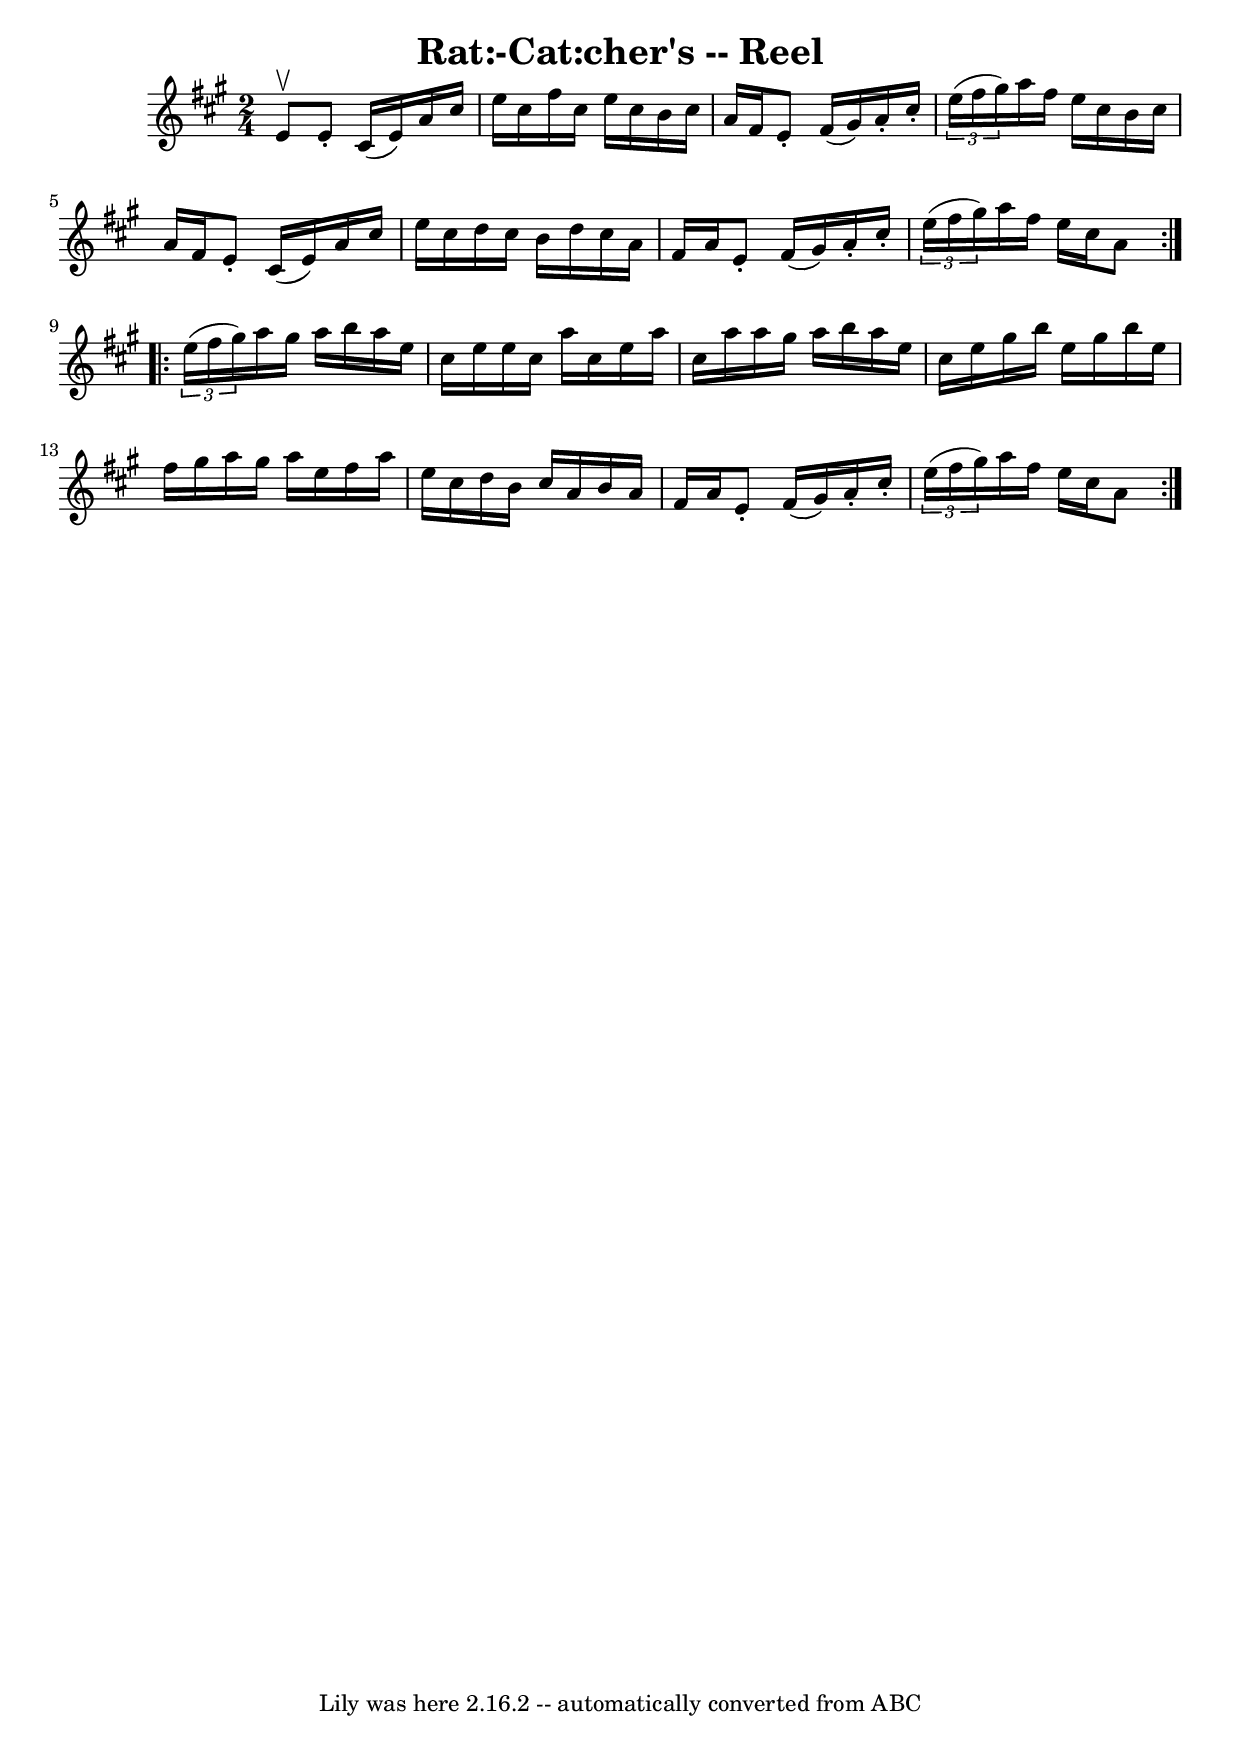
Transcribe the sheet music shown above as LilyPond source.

\version "2.16.2"
\include "Mammoth.ily"
\header {
  %% book = "Ryan's Mammoth Collection"
 crossRefNumber = "1"
 footnotes = ""
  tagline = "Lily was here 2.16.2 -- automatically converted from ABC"
  title = "Rat:-Cat:cher's -- Reel"

}
voicedefault =  {



  \repeat volta 2 {

    \time 2/4 
    \key a \major e'8^\upbow  |
 e'8-. cis'16 (e'16) a'16 cis''16 e''16 cis''16     |
 fis''16 cis''16 e''16 cis''16 b'16 cis''16 a'16 fis'16     |
 e'8-. fis'16 (
 gis'16) a'16-. cis''16-.   \times 2/3 { e''16 (fis''16    
					 gis''16)  					    }    |
 a''16 fis''16 e''16 cis''16 b'16 cis''16 a'16 fis'16     |
 e'8-. cis'16 (e'16) a'16 cis''16 e''16 cis''16     |
 d''16 cis''16 b'16 d''16 cis''16 a'16 fis'16 a'16     |
 e'8-. fis'16 (gis'16)  
 a'16-. cis''16-.   \times 2/3 { e''16 (fis''16 gis''16)  				    }     |
 a''16 fis''16 e''16 cis''16 a'8    
  } 
  \repeat volta 2 {
    
    \times 2/3 { e''16 (fis''16 gis''16)  	       }  |
 a''16 gis''16 a''16 b''16 a''16 e''16 cis''16 e''16     |
 e''16 cis''16 a''16 cis''16 e''16 a''16 cis''16 a''16      |
 a''16 gis''16 a''16 b''16 a''16 e''16 cis''16 e''16     |
 gis''16 b''16 e''16 gis''16 b''16 e''16 fis''16 gis''16     |
 a''16 gis''16 a''16 e''16 fis''16 a''16 e''16 cis''16     |
 d''16 b'16 cis''16 a'16 b'16 a'16 fis'16 a'16     |
 e'8-. fis'16 (gis'16 ) a'16-. cis''16-.   \times 2/3 { e''16 (fis''16 gis''16)  				      }    |
 a''16 fis''16 e''16 cis''16 a'8    
  }   

}

\score{
  <<

    \context Staff="default"
    {
      \voicedefault 
      
    }

  >>
  \layout {
    
  }
  \midi {
  }

}
